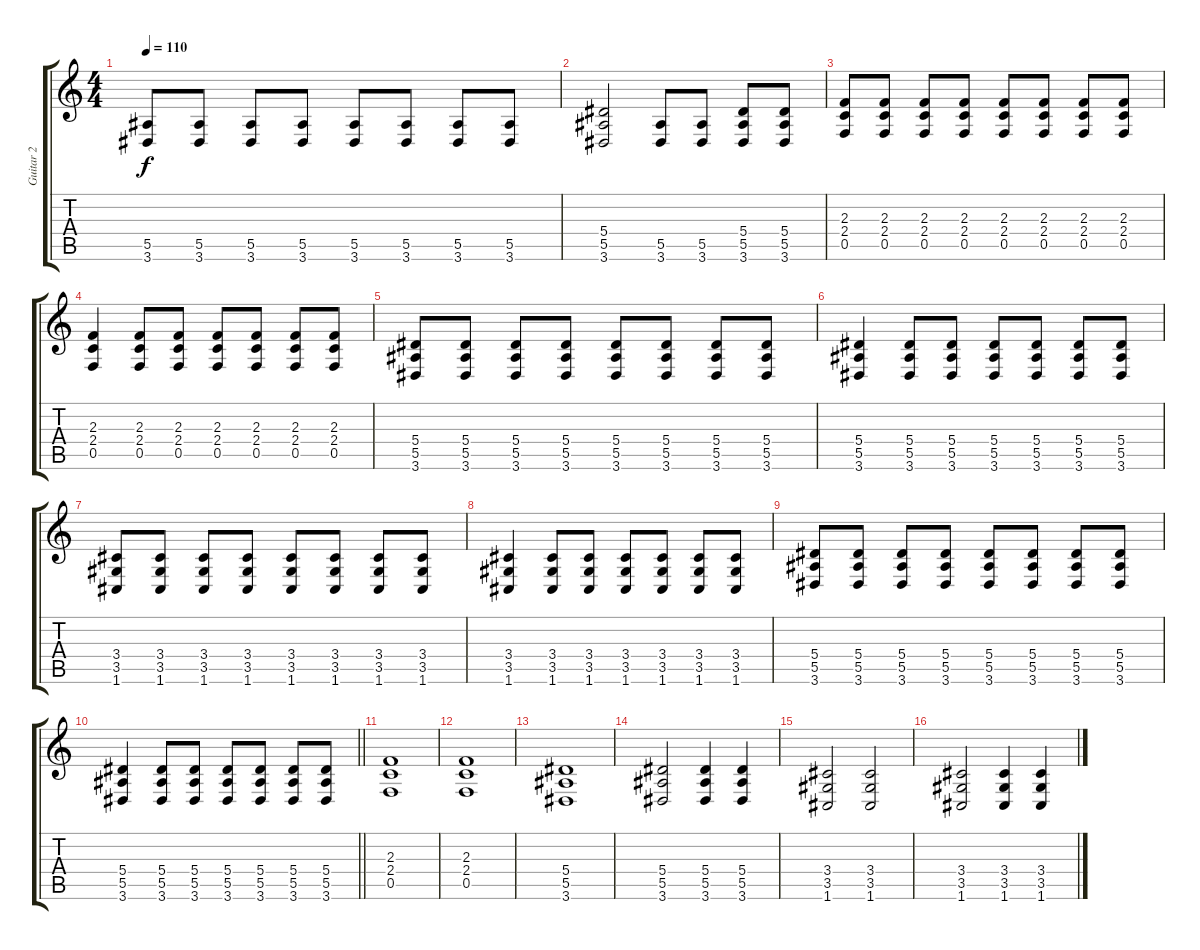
\track ("Guitar 2" "Guitar 2") {instrument distortionguitar}
\staff {score tabs}
\tuning (C4 G3 Eb3 Bb2 F2 C2) {hide}
\ts (4 4)
\tempo 110
\clef g2
\ks c
(5.5 3.6).8{dy f} (5.5 3.6).8 (5.5 3.6).8 (5.5 3.6).8 (5.5 3.6).8 (5.5 3.6).8 (5.5 3.6).8 (5.5 3.6).8 |
(5.4 5.5 3.6).2 (5.5 3.6).8 (5.5 3.6).8 (5.4 5.5 3.6).8 (5.4 5.5 3.6).8 |
(2.3 2.4 0.5).8 (2.3 2.4 0.5).8 (2.3 2.4 0.5).8 (2.3 2.4 0.5).8 (2.3 2.4 0.5).8 (2.3 2.4 0.5).8 (2.3 2.4 0.5).8 (2.3 2.4 0.5).8 |
(2.3 2.4 0.5).4 (2.3 2.4 0.5).8 (2.3 2.4 0.5).8 (2.3 2.4 0.5).8 (2.3 2.4 0.5).8 (2.3 2.4 0.5).8 (2.3 2.4 0.5).8 |
(5.4 5.5 3.6).8 (5.4 5.5 3.6).8 (5.4 5.5 3.6).8 (5.4 5.5 3.6).8 (5.4 5.5 3.6).8 (5.4 5.5 3.6).8 (5.4 5.5 3.6).8 (5.4 5.5 3.6).8 |
(5.4 5.5 3.6).4 (5.4 5.5 3.6).8 (5.4 5.5 3.6).8 (5.4 5.5 3.6).8 (5.4 5.5 3.6).8 (5.4 5.5 3.6).8 (5.4 5.5 3.6).8 |
(3.4 3.5 1.6).8 (3.4 3.5 1.6).8 (3.4 3.5 1.6).8 (3.4 3.5 1.6).8 (3.4 3.5 1.6).8 (3.4 3.5 1.6).8 (3.4 3.5 1.6).8 (3.4 3.5 1.6).8 |
(3.4 3.5 1.6).4 (3.4 3.5 1.6).8 (3.4 3.5 1.6).8 (3.4 3.5 1.6).8 (3.4 3.5 1.6).8 (3.4 3.5 1.6).8 (3.4 3.5 1.6).8 |
(5.4 5.5 3.6).8 (5.4 5.5 3.6).8 (5.4 5.5 3.6).8 (5.4 5.5 3.6).8 (5.4 5.5 3.6).8 (5.4 5.5 3.6).8 (5.4 5.5 3.6).8 (5.4 5.5 3.6).8 |
\barLineRight lightlight
(5.4 5.5 3.6).4 (5.4 5.5 3.6).8 (5.4 5.5 3.6).8 (5.4 5.5 3.6).8 (5.4 5.5 3.6).8 (5.4 5.5 3.6).8 (5.4 5.5 3.6).8 |
\section ("" "")
(2.3 2.4 0.5).1 |
(2.3 2.4 0.5).1 |
(5.4 5.5 3.6).1 |
(5.4 5.5 3.6).2 (5.4 5.5 3.6).4 (5.4 5.5 3.6).4 |
(3.4 3.5 1.6).2 (3.4 3.5 1.6).2 |
(3.4 3.5 1.6).2 (3.4 3.5 1.6).4 (3.4 3.5 1.6).4
